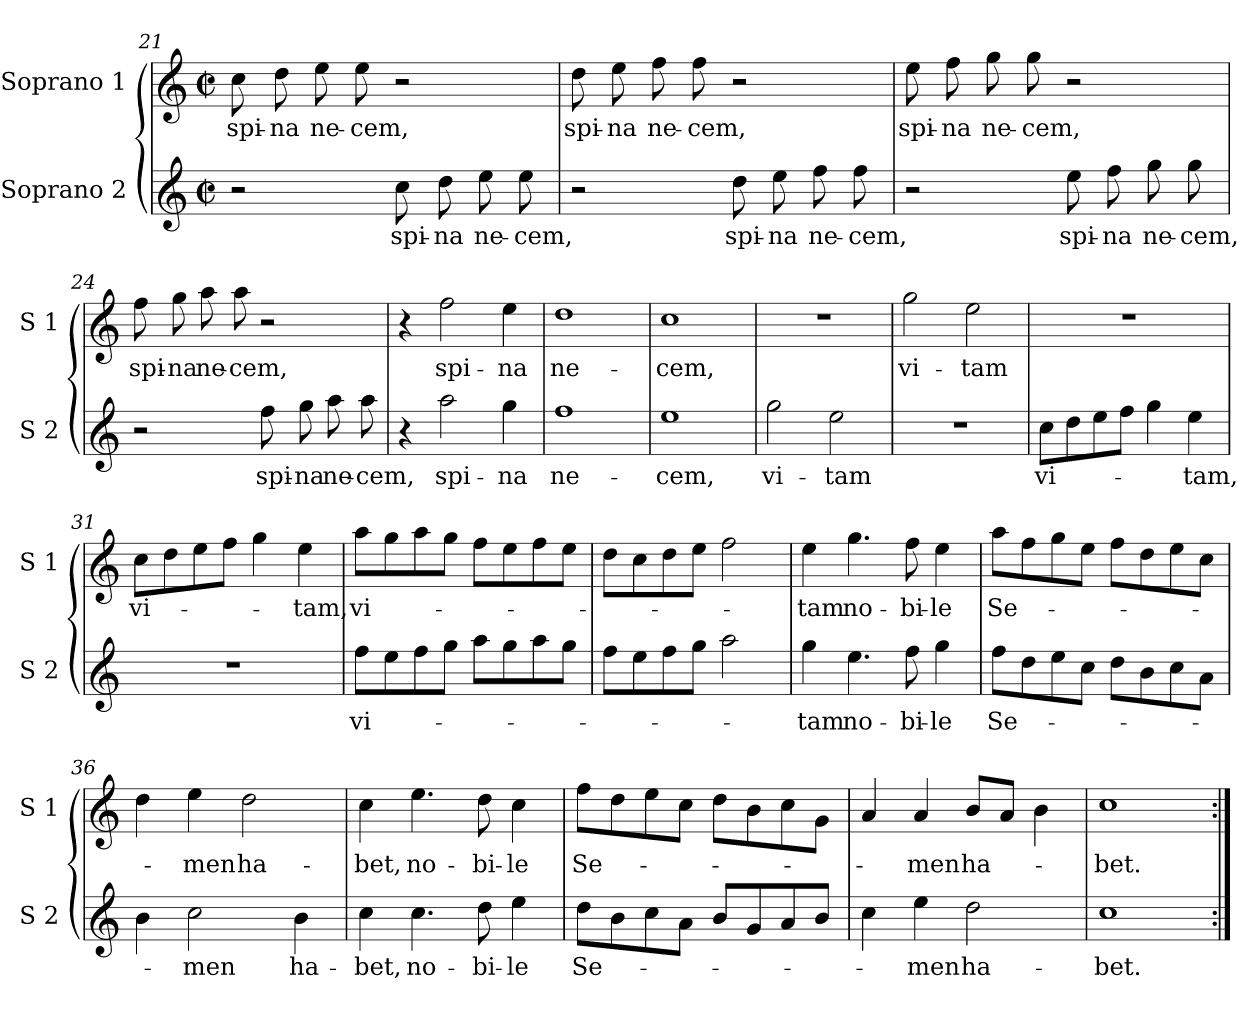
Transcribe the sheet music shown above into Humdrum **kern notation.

**kern	**text	**kern	**text
*part2	*part2	*part1	*part1
*staff2	*staff2	*staff1	*staff1
*I"Soprano 2	*	*I"Soprano 1	*
*I'S 2	*	*I'S 1	*
*clefG2	*	*clefG2	*
*k[]	*	*k[]	*
*C:	*	*C:	*
*M2/2	*	*M2/2	*
*met(c|)	*	*met(c|)	*
=21	=21	=21	=21
!	!	!	!LO:LY:b
2r	.	8cc\	spi-
!	!	!	!LO:LY:b
.	.	8dd\	-na
!	!	!	!LO:LY:b
.	.	8ee\	ne-
!	!	!	!LO:LY:b
.	.	8ee\	-cem,
!	!LO:LY:b	!	!
8cc\	spi-	2r	.
!	!LO:LY:b	!	!
8dd\	-na	.	.
!	!LO:LY:b	!	!
8ee\	ne-	.	.
!	!LO:LY:b	!	!
8ee\	-cem,	.	.
!!LO:PB:g=z
=22	=22	=22	=22
!	!	!	!LO:LY:b
2r	.	8dd\	spi-
!	!	!	!LO:LY:b
.	.	8ee\	-na
!	!	!	!LO:LY:b
.	.	8ff\	ne-
!	!	!	!LO:LY:b
.	.	8ff\	-cem,
!	!LO:LY:b	!	!
8dd\	spi-	2r	.
!	!LO:LY:b	!	!
8ee\	-na	.	.
!	!LO:LY:b	!	!
8ff\	ne-	.	.
!	!LO:LY:b	!	!
8ff\	-cem,	.	.
=23	=23	=23	=23
!	!	!	!LO:LY:b
2r	.	8ee\	spi-
!	!	!	!LO:LY:b
.	.	8ff\	-na
!	!	!	!LO:LY:b
.	.	8gg\	ne-
!	!	!	!LO:LY:b
.	.	8gg\	-cem,
!	!LO:LY:b	!	!
8ee\	spi-	2r	.
!	!LO:LY:b	!	!
8ff\	-na	.	.
!	!LO:LY:b	!	!
8gg\	ne-	.	.
!	!LO:LY:b	!	!
8gg\	-cem,	.	.
=24	=24	=24	=24
!	!	!	!LO:LY:b
2r	.	8ff\	spi-
!	!	!	!LO:LY:b
.	.	8gg\	-na
!	!	!	!LO:LY:b
.	.	8aa\	ne-
!	!	!	!LO:LY:b
.	.	8aa\	-cem,
!	!LO:LY:b	!	!
8ff\	spi-	2r	.
!	!LO:LY:b	!	!
8gg\	-na	.	.
!	!LO:LY:b	!	!
8aa\	ne-	.	.
!	!LO:LY:b	!	!
8aa\	-cem,	.	.
!!LO:LB:g=z
=25	=25	=25	=25
4r	.	4r	.
!	!LO:LY:b	!	!LO:LY:b
2aa\	spi-	2ff\	spi-
!	!LO:LY:b	!	!LO:LY:b
4gg\	-na	4ee\	-na
=26	=26	=26	=26
!	!LO:LY:b	!	!LO:LY:b
1ff	ne-	1dd	ne-
=27	=27	=27	=27
!	!LO:LY:b	!	!LO:LY:b
1ee	-cem,	1cc	-cem,
=28	=28	=28	=28
!	!LO:LY:b	!	!
2gg\	vi-	1r	.
!	!LO:LY:b	!	!
2ee\	-tam	.	.
!!LO:LB:g=z
=29	=29	=29	=29
!	!	!	!LO:LY:b
1r	.	2gg\	vi-
!	!	!	!LO:LY:b
.	.	2ee\	-tam
=30	=30	=30	=30
!	!LO:LY:b	!	!
8cc\L	vi-	1r	.
8dd\	.	.	.
8ee\	.	.	.
8ff\J	.	.	.
4gg\	.	.	.
!	!LO:LY:b	!	!
4ee\	-tam,	.	.
=31	=31	=31	=31
!	!	!	!LO:LY:b
1r	.	8cc\L	vi-
.	.	8dd\	.
.	.	8ee\	.
.	.	8ff\J	.
.	.	4gg\	.
!	!	!	!LO:LY:b
.	.	4ee\	-tam,
=32	=32	=32	=32
!	!LO:LY:b	!	!LO:LY:b
8ff\L	vi-	8aa\L	vi-
8ee\	.	8gg\	.
8ff\	.	8aa\	.
8gg\J	.	8gg\J	.
8aa\L	.	8ff\L	.
8gg\	.	8ee\	.
8aa\	.	8ff\	.
8gg\J	.	8ee\J	.
!!LO:LB:g=z
=33	=33	=33	=33
8ff\L	.	8dd\L	.
8ee\	.	8cc\	.
8ff\	.	8dd\	.
8gg\J	.	8ee\J	.
2aa\	.	2ff\	.
=34	=34	=34	=34
!	!LO:LY:b	!	!LO:LY:b
4gg\	-tam	4ee\	-tam
!	!LO:LY:b	!	!LO:LY:b
4.ee\	no-	4.gg\	no-
!	!LO:LY:b	!	!LO:LY:b
8ff\	-bi-	8ff\	-bi-
!	!LO:LY:b	!	!LO:LY:b
4gg\	-le	4ee\	-le
=35	=35	=35	=35
!	!LO:LY:b	!	!LO:LY:b
8ff\L	Se-	8aa\L	Se-
8dd\	.	8ff\	.
8ee\	.	8gg\	.
8cc\J	.	8ee\J	.
8dd\L	.	8ff\L	.
8b\	.	8dd\	.
8cc\	.	8ee\	.
8a\J	.	8cc\J	.
=36	=36	=36	=36
4b\	.	4dd\	.
!	!LO:LY:b	!	!LO:LY:b
2cc\	-men	4ee\	-men
!	!	!	!LO:LY:b
.	.	2dd\	ha-
!	!LO:LY:b	!	!
4b\	ha-	.	.
!!LO:LB:g=z
=37	=37	=37	=37
!	!LO:LY:b	!	!LO:LY:b
4cc\	-bet,	4cc\	-bet,
!	!LO:LY:b	!	!LO:LY:b
4.cc\	no-	4.ee\	no-
!	!LO:LY:b	!	!LO:LY:b
8dd\	-bi-	8dd\	-bi-
!	!LO:LY:b	!	!LO:LY:b
4ee\	-le	4cc\	-le
=38	=38	=38	=38
!	!LO:LY:b	!	!LO:LY:b
8dd\L	Se-	8ff\L	Se-
8b\	.	8dd\	.
8cc\	.	8ee\	.
8a\J	.	8cc\J	.
8b/L	.	8dd\L	.
8g/	.	8b\	.
8a/	.	8cc\	.
8b/J	.	8g\J	.
=39	=39	=39	=39
4cc\	.	4a/	.
!	!LO:LY:b	!	!LO:LY:b
4ee\	-men	4a/	-men
!	!LO:LY:b	!	!LO:LY:b
2dd\	ha-	8b/L	ha-
.	.	8a/J	.
.	.	4b\	.
=40	=40	=40	=40
!	!LO:LY:b	!	!LO:LY:b
1cc	-bet.	1cc	-bet.
=:|!	=:|!	=:|!	=:|!
*-	*-	*-	*-
